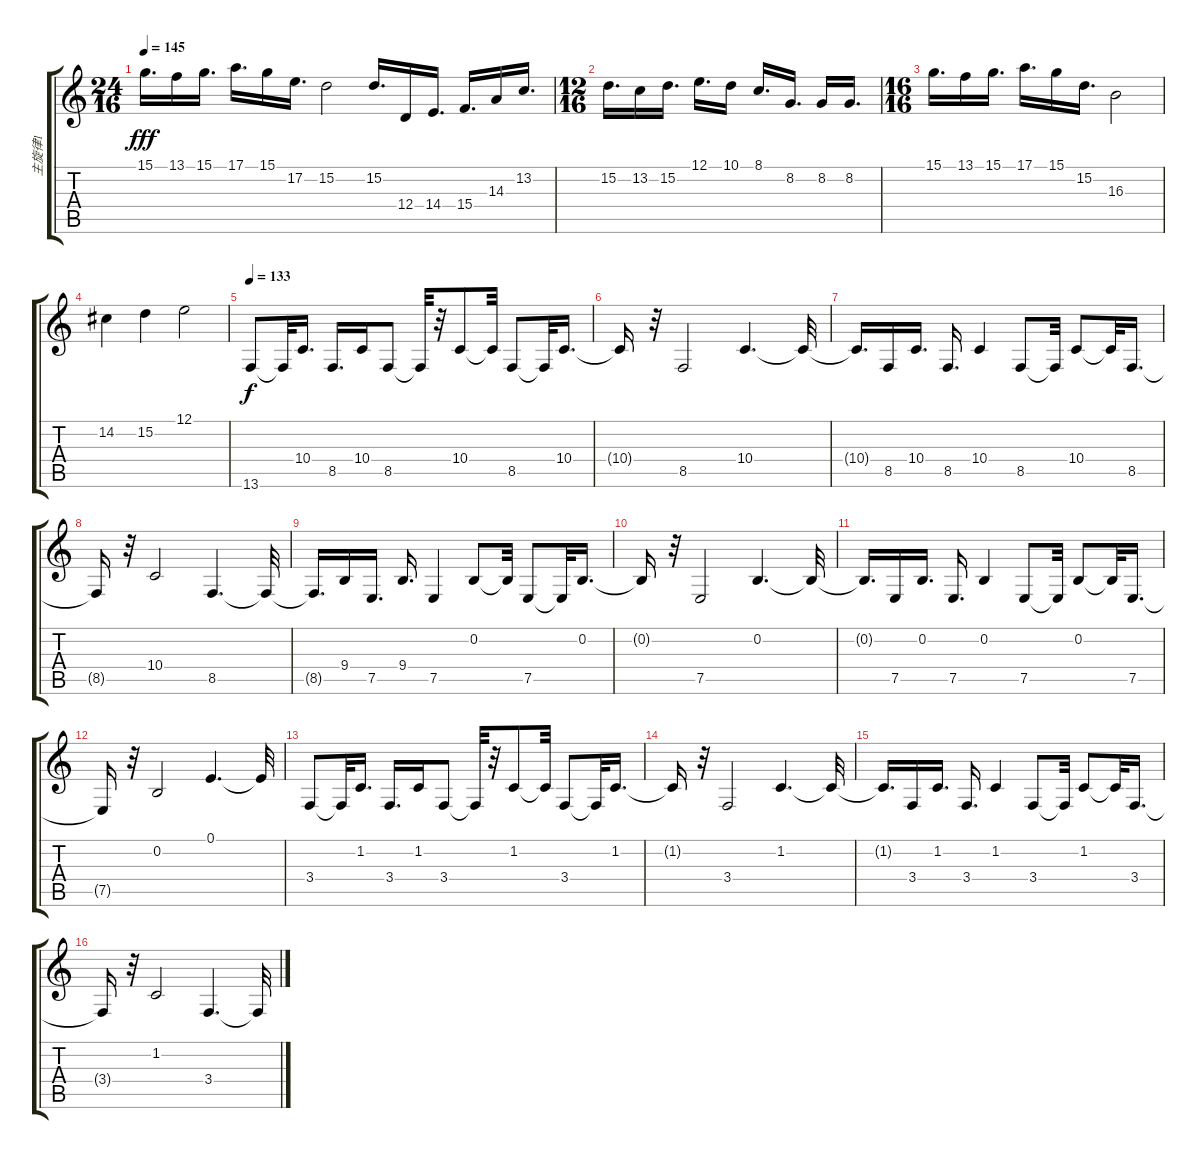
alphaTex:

\track ("主旋律1" "主旋律1") {instrument harpsichord}
\staff {score tabs}
\tuning (E4 B3 G3 D3 A2 E2) {hide}
\ts (24 16)
\tempo 145
\clef g2
\ks c
15.1.16{d dy fff} 13.1.16 15.1.16{d} 17.1.16{d} 15.1.16 17.2.16{d} 15.2.2 15.2.16{d} 12.4.16 14.4.16{d} 15.4.16{d} 14.3.16 13.2.16{d} |
\ts (12 16)
15.2.16{d} 13.2.16 15.2.16{d} 12.1.16{d} 10.1.16 8.1.16{d} 8.2.16{d} 8.2.16 8.2.16{d} |
\ts (16 16)
15.1.16{d} 13.1.16 15.1.16{d} 17.1.16{d} 15.1.16 15.2.16{d} 16.3.2 |
14.2.4 15.2.4 12.1.2 |
\tempo 133
13.6.8{dy f instrument choiraahs} 13.6{t}.32 10.4.16{d} 8.5.16{d} 10.4.16 8.5.8 8.5{t}.32 r.32 10.4.8 10.4{t}.32 8.5.8 8.5{t}.32 10.4.16{d} |
10.4{t}.16 r.32 8.5.2 10.4.4{d} 10.4{t}.32 |
10.4{t}.16{d} 8.5.16 10.4.16{d} 8.5.16{d} 10.4.4 8.5.8 8.5{t}.32 10.4.8 10.4{t}.32 8.5.16{d} |
8.5{t}.16 r.32 10.4.2 8.5.4{d} 8.5{t}.32 |
8.5{t}.16{d} 9.4.16 7.5.16{d} 9.4.16{d} 7.5.4 0.2.8 0.2{t}.32 7.5.8 7.5{t}.32 0.2.16{d} |
0.2{t}.16 r.32 7.5.2 0.2.4{d} 0.2{t}.32 |
0.2{t}.16{d} 7.5.16 0.2.16{d} 7.5.16{d} 0.2.4 7.5.8 7.5{t}.32 0.2.8 0.2{t}.32 7.5.16{d} |
7.5{t}.16 r.32 0.2.2 0.1.4{d} 0.1{t}.32 |
3.4.8 3.4{t}.32 1.2.16{d} 3.4.16{d} 1.2.16 3.4.8 3.4{t}.32 r.32 1.2.8 1.2{t}.32 3.4.8 3.4{t}.32 1.2.16{d} |
1.2{t}.16 r.32 3.4.2 1.2.4{d} 1.2{t}.32 |
1.2{t}.16{d} 3.4.16 1.2.16{d} 3.4.16{d} 1.2.4 3.4.8 3.4{t}.32 1.2.8 1.2{t}.32 3.4.16{d} |
3.4{t}.16 r.32 1.2.2 3.4.4{d} 3.4{t}.32
